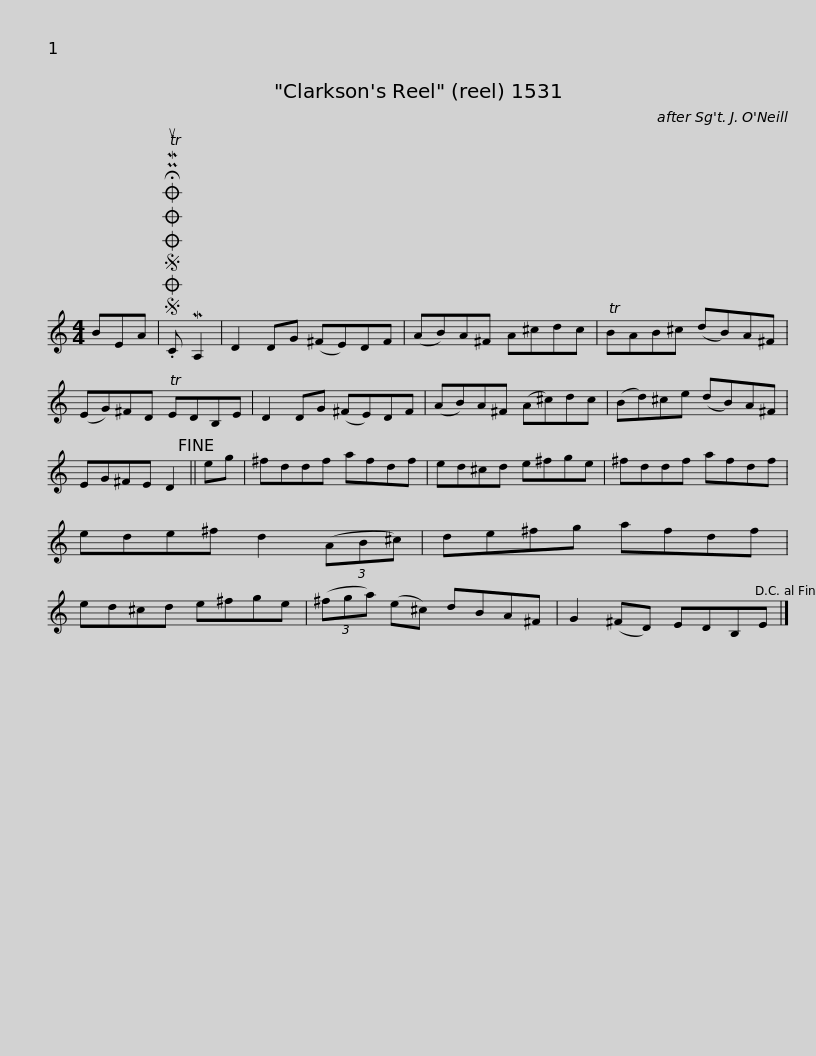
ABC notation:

X:1
L:1/8
M:4/4
I:linebreak $
K:C
V:1 treble
V:1
 BEA |SOSOOO .!fermata!PMTuC MA,2 | D2 DG (^FE)DF | (AB)A^F A^cdc | TBAB^c (dB)A^F | %5
 (EG)^FD TEDB,E | D2 DG (^FE)DF |$ (AB)A^F (A^c)dc | (Bd)^ce (dB)A^F | EG^FE D2!fine! || %10
 eg | ^fddf afdf | ed^cd e^fge |$ ^fddf afdf | ede^f d2 (3(AB^c) | %15
 de^fg afdf | ed^cd e^fge | (3(^fga) (e^c) dBA^F |$ G2 (^FD) EDB,E |] %19
